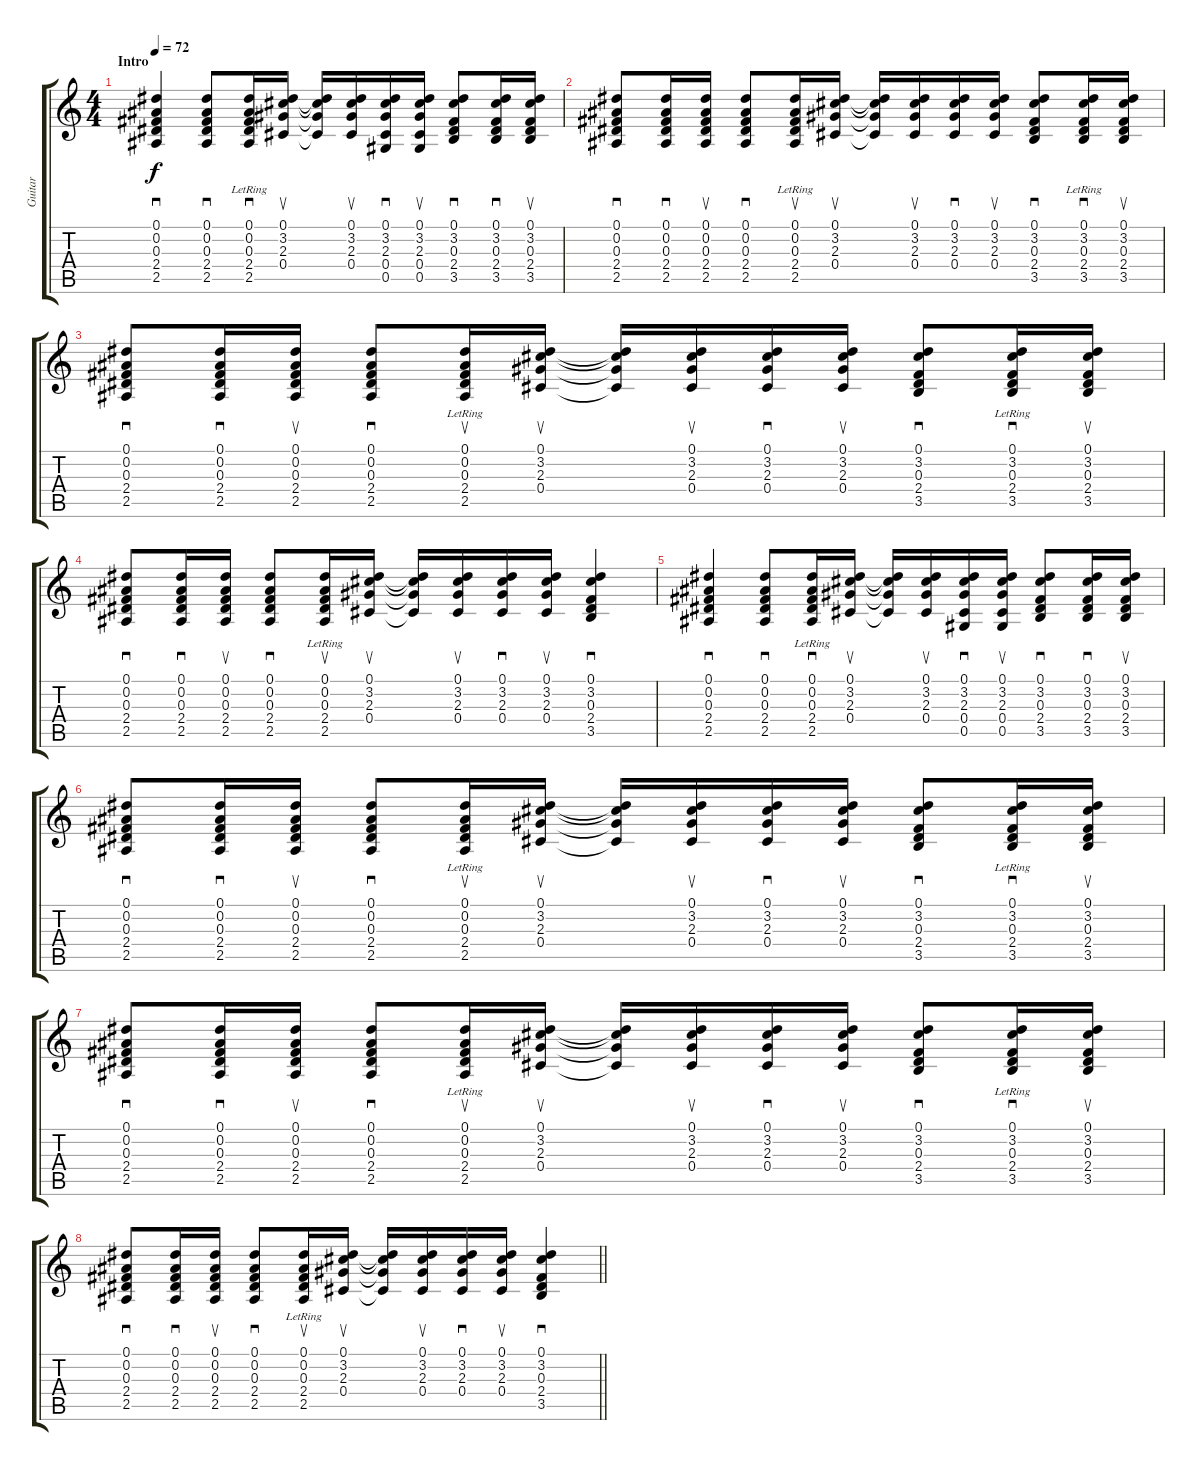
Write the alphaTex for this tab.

\track ("Guitar" "Guitar") {instrument acousticguitarsteel}
\staff {score tabs}
\tuning (Eb4 Bb3 Gb3 Db3 Ab2 Eb2) {hide}
\ts (4 4)
\section ("" "Intro")
\tempo 72
\clef g2
\ks c
(0.1 0.2 0.3 2.4 2.5).4{sd dy f instrument acousticguitarsteel} (0.1 0.2 0.3 2.4 2.5).8{sd} (0.1 0.2 0.3 2.4 2.5{lr}).16{sd} (0.1 3.2 2.3 0.4).16{su} (0.1{t} 3.2{t} 2.3{t} 0.4{t}).16 (0.1 3.2 2.3 0.4).16{su} (0.1 3.2 2.3 0.4 0.5).16{sd} (0.1 3.2 2.3 0.4 0.5).16{su} (0.1 3.2 0.3 2.4 3.5).8{sd} (0.1 3.2 0.3 2.4 3.5).16{sd} (0.1 3.2 0.3 2.4 3.5).16{su} |
(0.1 0.2 0.3 2.4 2.5).8{sd} (0.1 0.2 0.3 2.4 2.5).16{sd} (0.1 0.2 0.3 2.4 2.5).16{su} (0.1 0.2 0.3 2.4 2.5).8{sd} (0.1 0.2 0.3 2.4 2.5{lr}).16{su} (0.1 3.2 2.3 0.4).16{su} (0.1{t} 3.2{t} 2.3{t} 0.4{t}).16 (0.1 3.2 2.3 0.4).16{su} (0.1 3.2 2.3 0.4).16{sd} (0.1 3.2 2.3 0.4).16{su} (0.1 3.2 0.3 2.4 3.5).8{sd} (0.1{lr} 3.2 0.3 2.4 3.5).16{sd} (0.1 3.2 0.3 2.4 3.5).16{su} |
(0.1 0.2 0.3 2.4 2.5).8{sd} (0.1 0.2 0.3 2.4 2.5).16{sd} (0.1 0.2 0.3 2.4 2.5).16{su} (0.1 0.2 0.3 2.4 2.5).8{sd} (0.1 0.2 0.3 2.4 2.5{lr}).16{su} (0.1 3.2 2.3 0.4).16{su} (0.1{t} 3.2{t} 2.3{t} 0.4{t}).16 (0.1 3.2 2.3 0.4).16{su} (0.1 3.2 2.3 0.4).16{sd} (0.1 3.2 2.3 0.4).16{su} (0.1 3.2 0.3 2.4 3.5).8{sd} (0.1{lr} 3.2 0.3 2.4 3.5).16{sd} (0.1 3.2 0.3 2.4 3.5).16{su} |
(0.1 0.2 0.3 2.4 2.5).8{sd} (0.1 0.2 0.3 2.4 2.5).16{sd} (0.1 0.2 0.3 2.4 2.5).16{su} (0.1 0.2 0.3 2.4 2.5).8{sd} (0.1 0.2 0.3 2.4 2.5{lr}).16{su} (0.1 3.2 2.3 0.4).16{su} (0.1{t} 3.2{t} 2.3{t} 0.4{t}).16 (0.1 3.2 2.3 0.4).16{su} (0.1 3.2 2.3 0.4).16{sd} (0.1 3.2 2.3 0.4).16{su} (0.1 3.2 0.3 2.4 3.5).4{sd} |
(0.1 0.2 0.3 2.4 2.5).4{sd} (0.1 0.2 0.3 2.4 2.5).8{sd} (0.1 0.2 0.3 2.4 2.5{lr}).16{sd} (0.1 3.2 2.3 0.4).16{su} (0.1{t} 3.2{t} 2.3{t} 0.4{t}).16 (0.1 3.2 2.3 0.4).16{su} (0.1 3.2 2.3 0.4 0.5).16{sd} (0.1 3.2 2.3 0.4 0.5).16{su} (0.1 3.2 0.3 2.4 3.5).8{sd} (0.1 3.2 0.3 2.4 3.5).16{sd} (0.1 3.2 0.3 2.4 3.5).16{su} |
(0.1 0.2 0.3 2.4 2.5).8{sd} (0.1 0.2 0.3 2.4 2.5).16{sd} (0.1 0.2 0.3 2.4 2.5).16{su} (0.1 0.2 0.3 2.4 2.5).8{sd} (0.1 0.2 0.3 2.4 2.5{lr}).16{su} (0.1 3.2 2.3 0.4).16{su} (0.1{t} 3.2{t} 2.3{t} 0.4{t}).16 (0.1 3.2 2.3 0.4).16{su} (0.1 3.2 2.3 0.4).16{sd} (0.1 3.2 2.3 0.4).16{su} (0.1 3.2 0.3 2.4 3.5).8{sd} (0.1{lr} 3.2 0.3 2.4 3.5).16{sd} (0.1 3.2 0.3 2.4 3.5).16{su} |
(0.1 0.2 0.3 2.4 2.5).8{sd} (0.1 0.2 0.3 2.4 2.5).16{sd} (0.1 0.2 0.3 2.4 2.5).16{su} (0.1 0.2 0.3 2.4 2.5).8{sd} (0.1 0.2 0.3 2.4 2.5{lr}).16{su} (0.1 3.2 2.3 0.4).16{su} (0.1{t} 3.2{t} 2.3{t} 0.4{t}).16 (0.1 3.2 2.3 0.4).16{su} (0.1 3.2 2.3 0.4).16{sd} (0.1 3.2 2.3 0.4).16{su} (0.1 3.2 0.3 2.4 3.5).8{sd} (0.1{lr} 3.2 0.3 2.4 3.5).16{sd} (0.1 3.2 0.3 2.4 3.5).16{su} |
\barLineRight lightlight
(0.1 0.2 0.3 2.4 2.5).8{sd} (0.1 0.2 0.3 2.4 2.5).16{sd} (0.1 0.2 0.3 2.4 2.5).16{su} (0.1 0.2 0.3 2.4 2.5).8{sd} (0.1 0.2 0.3 2.4 2.5{lr}).16{su} (0.1 3.2 2.3 0.4).16{su} (0.1{t} 3.2{t} 2.3{t} 0.4{t}).16 (0.1 3.2 2.3 0.4).16{su} (0.1 3.2 2.3 0.4).16{sd} (0.1 3.2 2.3 0.4).16{su} (0.1 3.2 0.3 2.4 3.5).4{sd}
